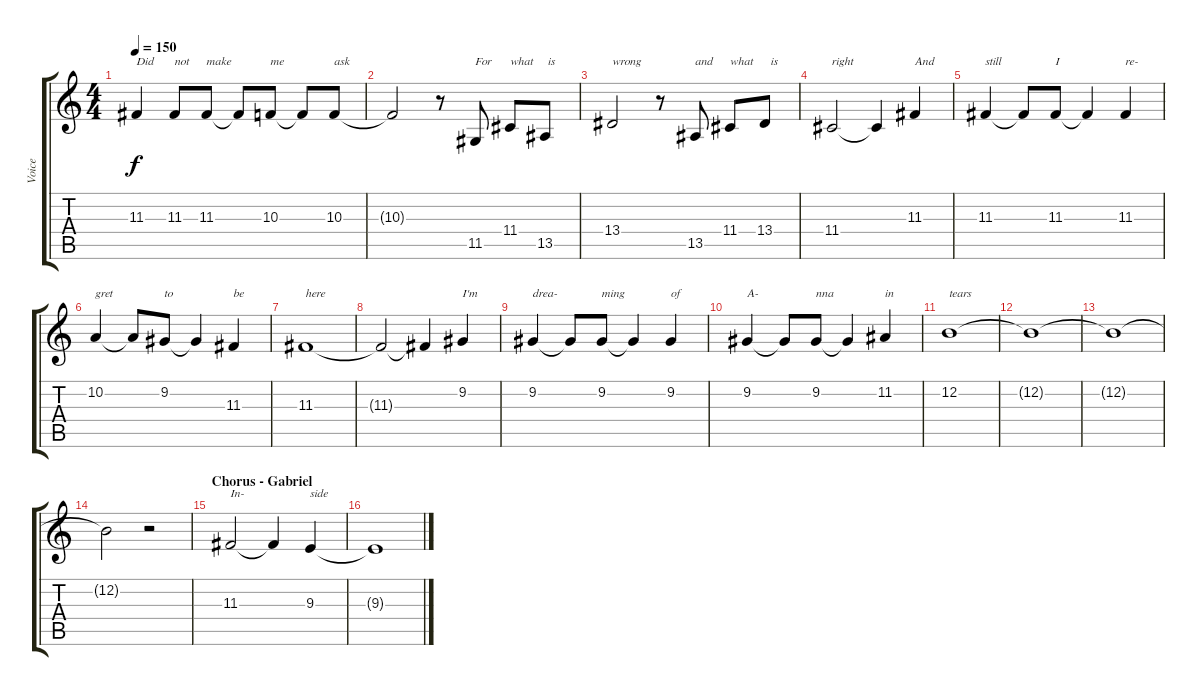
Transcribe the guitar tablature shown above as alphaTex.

\track ("Voice" "Voice") {instrument fx7echoes}
\staff {score tabs}
\tuning (E4 B3 G3 D3 A2 E2) {hide}
\ts (4 4)
\tempo 150
\clef g2
\ks c
11.3.4{txt "Did" dy f} 11.3.8{txt "not"} 11.3.8{txt "make"} 11.3{t}.8 10.3.8{txt "me"} 10.3{t}.8 10.3.8{txt "ask"} |
10.3{t}.2 r.8 11.5.8{txt "For"} 11.4.8{txt "what"} 13.5.8{txt " is"} |
13.4.2{txt "wrong"} r.8 13.5.8{txt "and"} 11.4.8{txt "what"} 13.4.8{txt "  is"} |
11.4.2{txt "right"} 11.4{t}.4 11.3.4{txt "And"} |
11.3.4{txt "still"} 11.3{t}.8 11.3.8{txt "I"} 11.3{t}.4 11.3.4{txt "re-"} |
10.2.4{txt "gret"} 10.2{t}.8 9.2.8{txt "to"} 9.2{t}.4 11.3.4{txt "be"} |
11.3.1{txt "here"} |
11.3{t}.2 11.3{t}.4 9.2.4{txt "I'm"} |
9.2.4{txt "drea-"} 9.2{t}.8 9.2.8{txt "ming"} 9.2{t}.4 9.2.4{txt "of"} |
9.2.4{txt "A-"} 9.2{t}.8 9.2.8{txt "nna"} 9.2{t}.4 11.2.4{txt "in"} |
12.2.1{txt "tears"} |
12.2{t}.1 |
12.2{t}.1 |
12.2{t}.2 r.2 |
\section ("" "Chorus - Gabriel")
11.3.2{txt "In-"} 11.3{t}.4 9.3.4{txt "side"} |
9.3{t}.1
